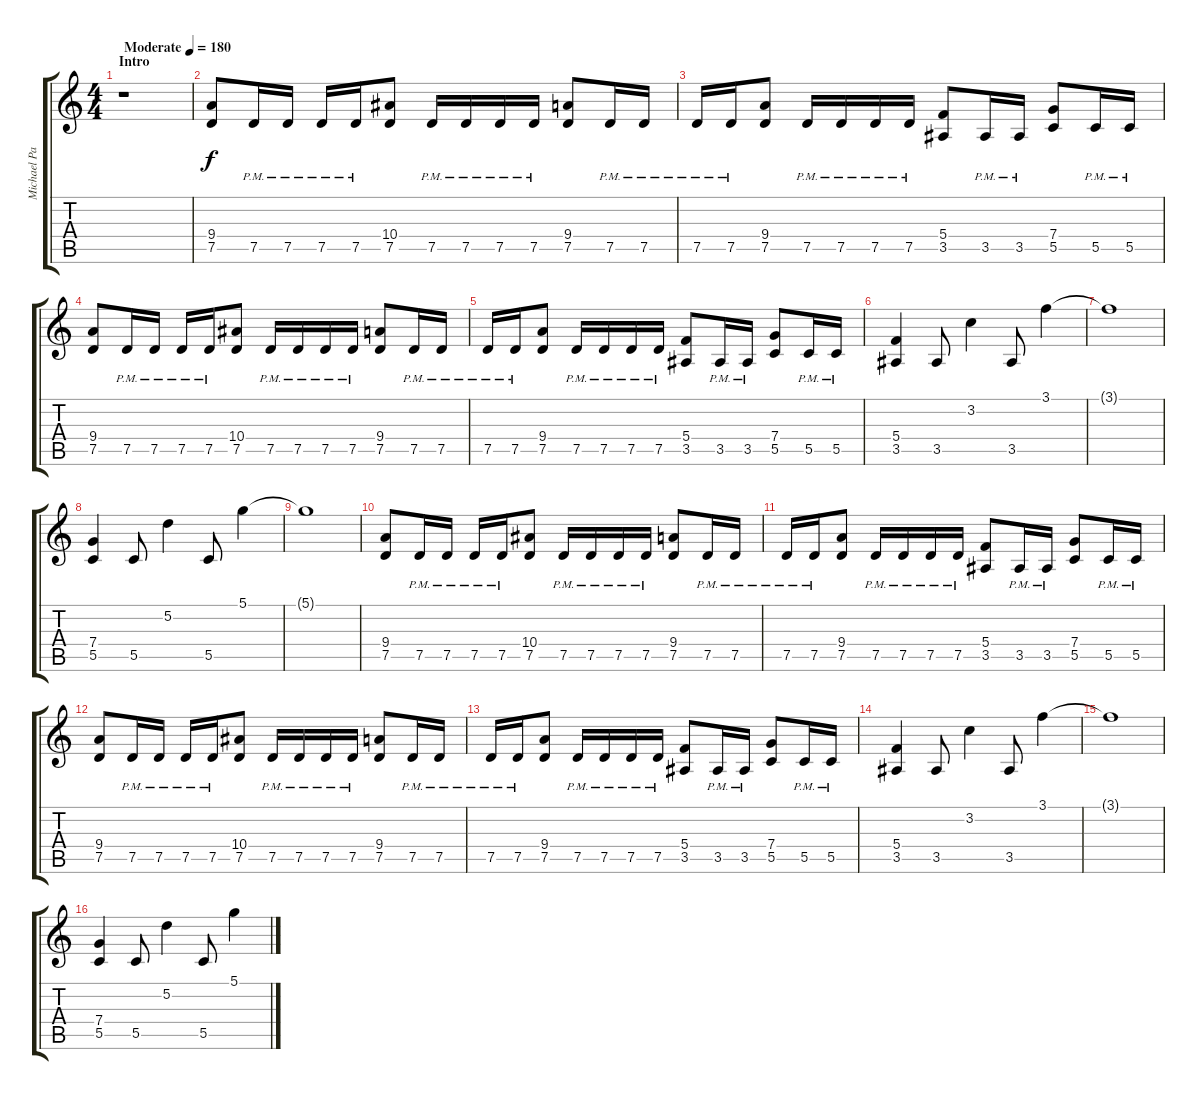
\track ("Michael Padget" "Michael Pa") {instrument distortionguitar}
\staff {score tabs}
\tuning (D4 A3 F3 C3 G2 C2) {hide}
\ts (4 4)
\section ("" "Intro")
\tempo (180 "Moderate")
\clef g2
\ks c
r.1{dy f instrument distortionguitar} |
(9.4 7.5).8 7.5{pm}.16 7.5{pm}.16 7.5{pm}.16 7.5{pm}.16 (10.4 7.5).8 7.5{pm}.16 7.5{pm}.16 7.5{pm}.16 7.5{pm}.16 (9.4 7.5).8 7.5{pm}.16 7.5{pm}.16 |
7.5{pm}.16 7.5{pm}.16 (9.4 7.5).8 7.5{pm}.16 7.5{pm}.16 7.5{pm}.16 7.5{pm}.16 (5.4 3.5).8 3.5{pm}.16 3.5{pm}.16 (7.4 5.5).8 5.5{pm}.16 5.5{pm}.16 |
(9.4 7.5).8 7.5{pm}.16 7.5{pm}.16 7.5{pm}.16 7.5{pm}.16 (10.4 7.5).8 7.5{pm}.16 7.5{pm}.16 7.5{pm}.16 7.5{pm}.16 (9.4 7.5).8 7.5{pm}.16 7.5{pm}.16 |
7.5{pm}.16 7.5{pm}.16 (9.4 7.5).8 7.5{pm}.16 7.5{pm}.16 7.5{pm}.16 7.5{pm}.16 (5.4 3.5).8 3.5{pm}.16 3.5{pm}.16 (7.4 5.5).8 5.5{pm}.16 5.5{pm}.16 |
(5.4 3.5).4 3.5.8 3.2.4 3.5.8 3.1.4 |
3.1{t}.1 |
(7.4 5.5).4 5.5.8 5.2.4 5.5.8 5.1.4 |
5.1{t}.1 |
(9.4 7.5).8 7.5{pm}.16 7.5{pm}.16 7.5{pm}.16 7.5{pm}.16 (10.4 7.5).8 7.5{pm}.16 7.5{pm}.16 7.5{pm}.16 7.5{pm}.16 (9.4 7.5).8 7.5{pm}.16 7.5{pm}.16 |
7.5{pm}.16 7.5{pm}.16 (9.4 7.5).8 7.5{pm}.16 7.5{pm}.16 7.5{pm}.16 7.5{pm}.16 (5.4 3.5).8 3.5{pm}.16 3.5{pm}.16 (7.4 5.5).8 5.5{pm}.16 5.5{pm}.16 |
(9.4 7.5).8 7.5{pm}.16 7.5{pm}.16 7.5{pm}.16 7.5{pm}.16 (10.4 7.5).8 7.5{pm}.16 7.5{pm}.16 7.5{pm}.16 7.5{pm}.16 (9.4 7.5).8 7.5{pm}.16 7.5{pm}.16 |
7.5{pm}.16 7.5{pm}.16 (9.4 7.5).8 7.5{pm}.16 7.5{pm}.16 7.5{pm}.16 7.5{pm}.16 (5.4 3.5).8 3.5{pm}.16 3.5{pm}.16 (7.4 5.5).8 5.5{pm}.16 5.5{pm}.16 |
(5.4 3.5).4 3.5.8 3.2.4 3.5.8 3.1.4 |
3.1{t}.1 |
(7.4 5.5).4 5.5.8 5.2.4 5.5.8 5.1.4
